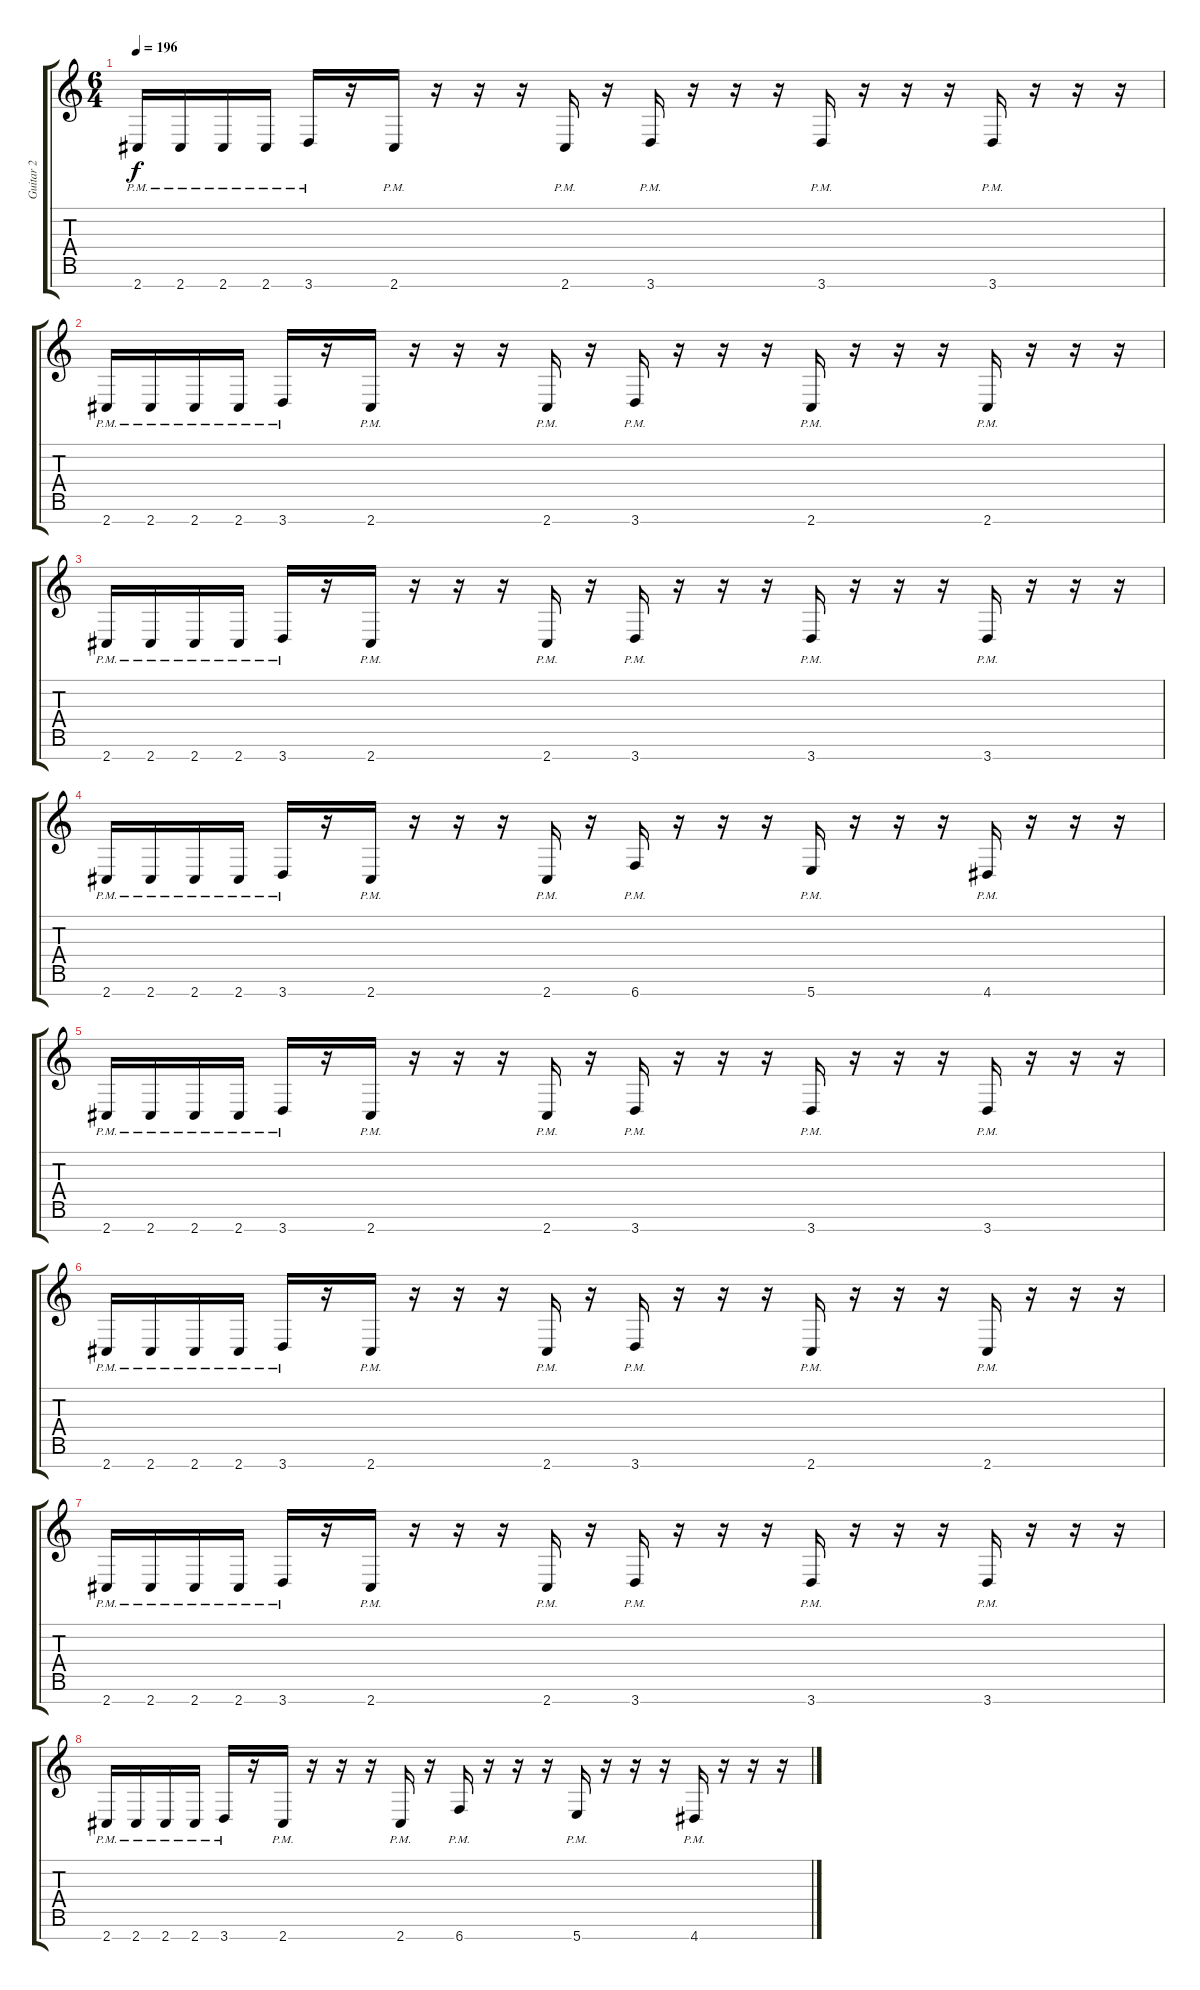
\track ("Guitar 2" "Guitar 2") {instrument overdrivenguitar}
\staff {score tabs}
\tuning (E4 B3 G3 D3 A2 E2 B1) {hide}
\ts (6 4)
\tempo 196
\clef g2
\ks c
2.7{pm}.16{dy f} 2.7{pm}.16 2.7{pm}.16 2.7{pm}.16 3.7{pm}.16 r.16 2.7{pm}.16 r.16 r.16 r.16 2.7{pm}.16 r.16 3.7{pm}.16 r.16 r.16 r.16 3.7{pm}.16 r.16 r.16 r.16 3.7{pm}.16 r.16 r.16 r.16 |
2.7{pm}.16 2.7{pm}.16 2.7{pm}.16 2.7{pm}.16 3.7{pm}.16 r.16 2.7{pm}.16 r.16 r.16 r.16 2.7{pm}.16 r.16 3.7{pm}.16 r.16 r.16 r.16 2.7{pm}.16 r.16 r.16 r.16 2.7{pm}.16 r.16 r.16 r.16 |
2.7{pm}.16 2.7{pm}.16 2.7{pm}.16 2.7{pm}.16 3.7{pm}.16 r.16 2.7{pm}.16 r.16 r.16 r.16 2.7{pm}.16 r.16 3.7{pm}.16 r.16 r.16 r.16 3.7{pm}.16 r.16 r.16 r.16 3.7{pm}.16 r.16 r.16 r.16 |
2.7{pm}.16 2.7{pm}.16 2.7{pm}.16 2.7{pm}.16 3.7{pm}.16 r.16 2.7{pm}.16 r.16 r.16 r.16 2.7{pm}.16 r.16 6.7{pm}.16 r.16 r.16 r.16 5.7{pm}.16 r.16 r.16 r.16 4.7{pm}.16 r.16 r.16 r.16 |
2.7{pm}.16 2.7{pm}.16 2.7{pm}.16 2.7{pm}.16 3.7{pm}.16 r.16 2.7{pm}.16 r.16 r.16 r.16 2.7{pm}.16 r.16 3.7{pm}.16 r.16 r.16 r.16 3.7{pm}.16 r.16 r.16 r.16 3.7{pm}.16 r.16 r.16 r.16 |
2.7{pm}.16 2.7{pm}.16 2.7{pm}.16 2.7{pm}.16 3.7{pm}.16 r.16 2.7{pm}.16 r.16 r.16 r.16 2.7{pm}.16 r.16 3.7{pm}.16 r.16 r.16 r.16 2.7{pm}.16 r.16 r.16 r.16 2.7{pm}.16 r.16 r.16 r.16 |
2.7{pm}.16 2.7{pm}.16 2.7{pm}.16 2.7{pm}.16 3.7{pm}.16 r.16 2.7{pm}.16 r.16 r.16 r.16 2.7{pm}.16 r.16 3.7{pm}.16 r.16 r.16 r.16 3.7{pm}.16 r.16 r.16 r.16 3.7{pm}.16 r.16 r.16 r.16 |
2.7{pm}.16 2.7{pm}.16 2.7{pm}.16 2.7{pm}.16 3.7{pm}.16 r.16 2.7{pm}.16 r.16 r.16 r.16 2.7{pm}.16 r.16 6.7{pm}.16 r.16 r.16 r.16 5.7{pm}.16 r.16 r.16 r.16 4.7{pm}.16 r.16 r.16 r.16
